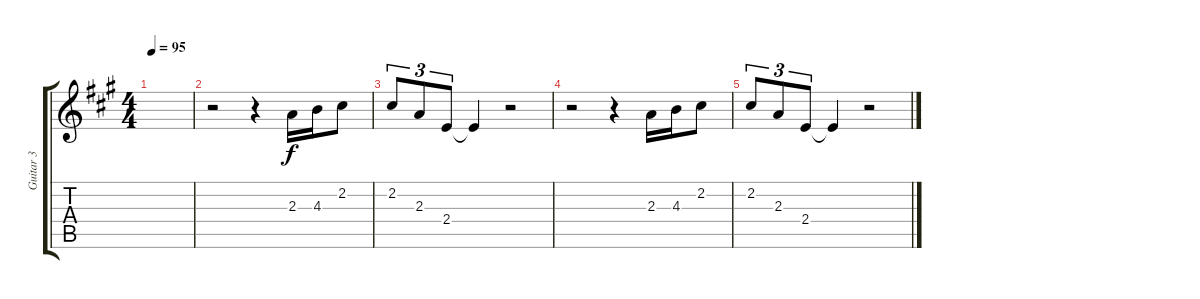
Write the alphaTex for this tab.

\track ("Guitar 3" "Guitar 3") {instrument electricguitarjazz}
\staff {score tabs}
\tuning (E4 B3 G3 D3 A2 E2) {hide}
\ts (4 4)
\tempo 95
\clef g2
\ks a
|
r.2 r.4 2.3.16 4.3.16 2.2.8 |
2.2.8{tu (3 2)} 2.3.8{tu (3 2)} 2.4.8{tu (3 2)} 2.4{t}.4 r.2 |
r.2 r.4 2.3.16 4.3.16 2.2.8 |
2.2.8{tu (3 2)} 2.3.8{tu (3 2)} 2.4.8{tu (3 2)} 2.4{t}.4 r.2
